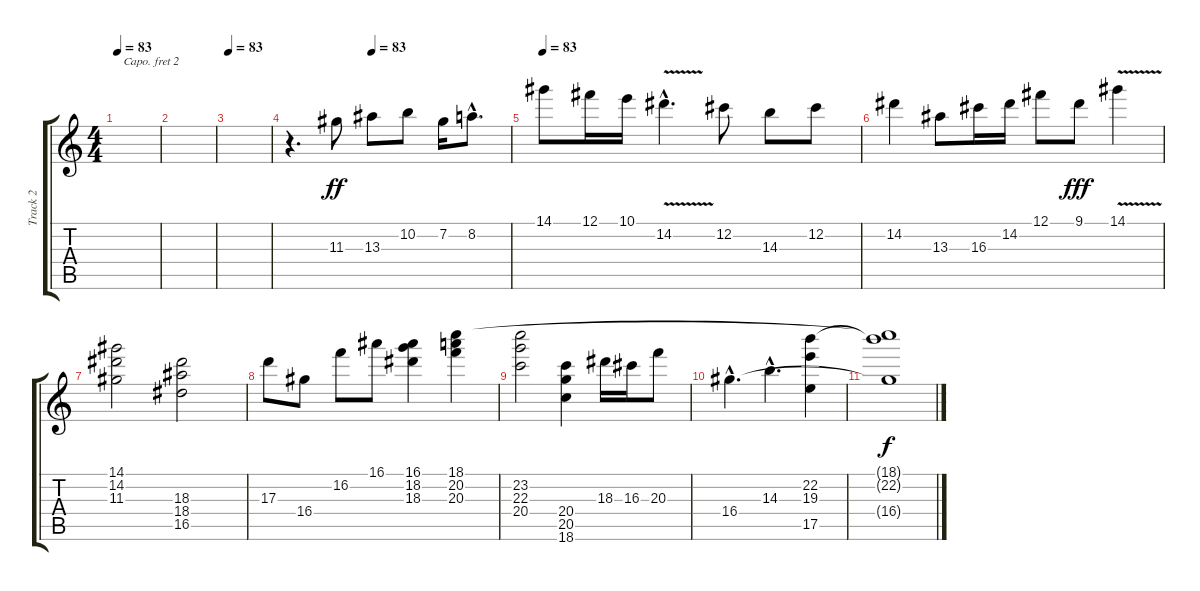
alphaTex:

\track ("Track 2" "Track 2") {instrument distortionguitar}
\staff {score tabs}
\capo 2
\tuning (E4 B3 G3 D3 A2 E2) {hide}
\ts (4 4)
\tempo 83
\clef g2
\ks c
|
|
\tempo 83
|
\tempo (83 0.375)
r.4{d} 11.3.8{dy ff instrument fx8scifi} 13.3.8 10.2.8 7.2.16 8.2{hac}.8{d} |
\tempo 83
14.1.8{volume 12 instrument fx8scifi} 12.1.16 10.1.16 14.2{v hac}.4{d} 12.2.8 14.3.8 12.2.8 |
14.2.4 13.3.8 16.3.16 14.2.16 12.1.8 9.1.8{dy fff} 14.1{v}.4 |
(14.1 14.2 11.3).2 (18.3 18.4 16.5).2 |
17.3.8 16.4.8 16.2.8 16.1.8 (16.1 18.2 18.3).4 (18.1 20.2 20.3).4 |
(23.2 22.3 20.4).2 (20.4 20.5 18.6).4 18.3.16 16.3.16 20.3.8 |
16.4{hac}.4{d} 14.3{hac}.4{d} (22.2 19.3 17.5).4 |
(18.1{t} 22.2{t} 16.4{t}).1{dy f}
